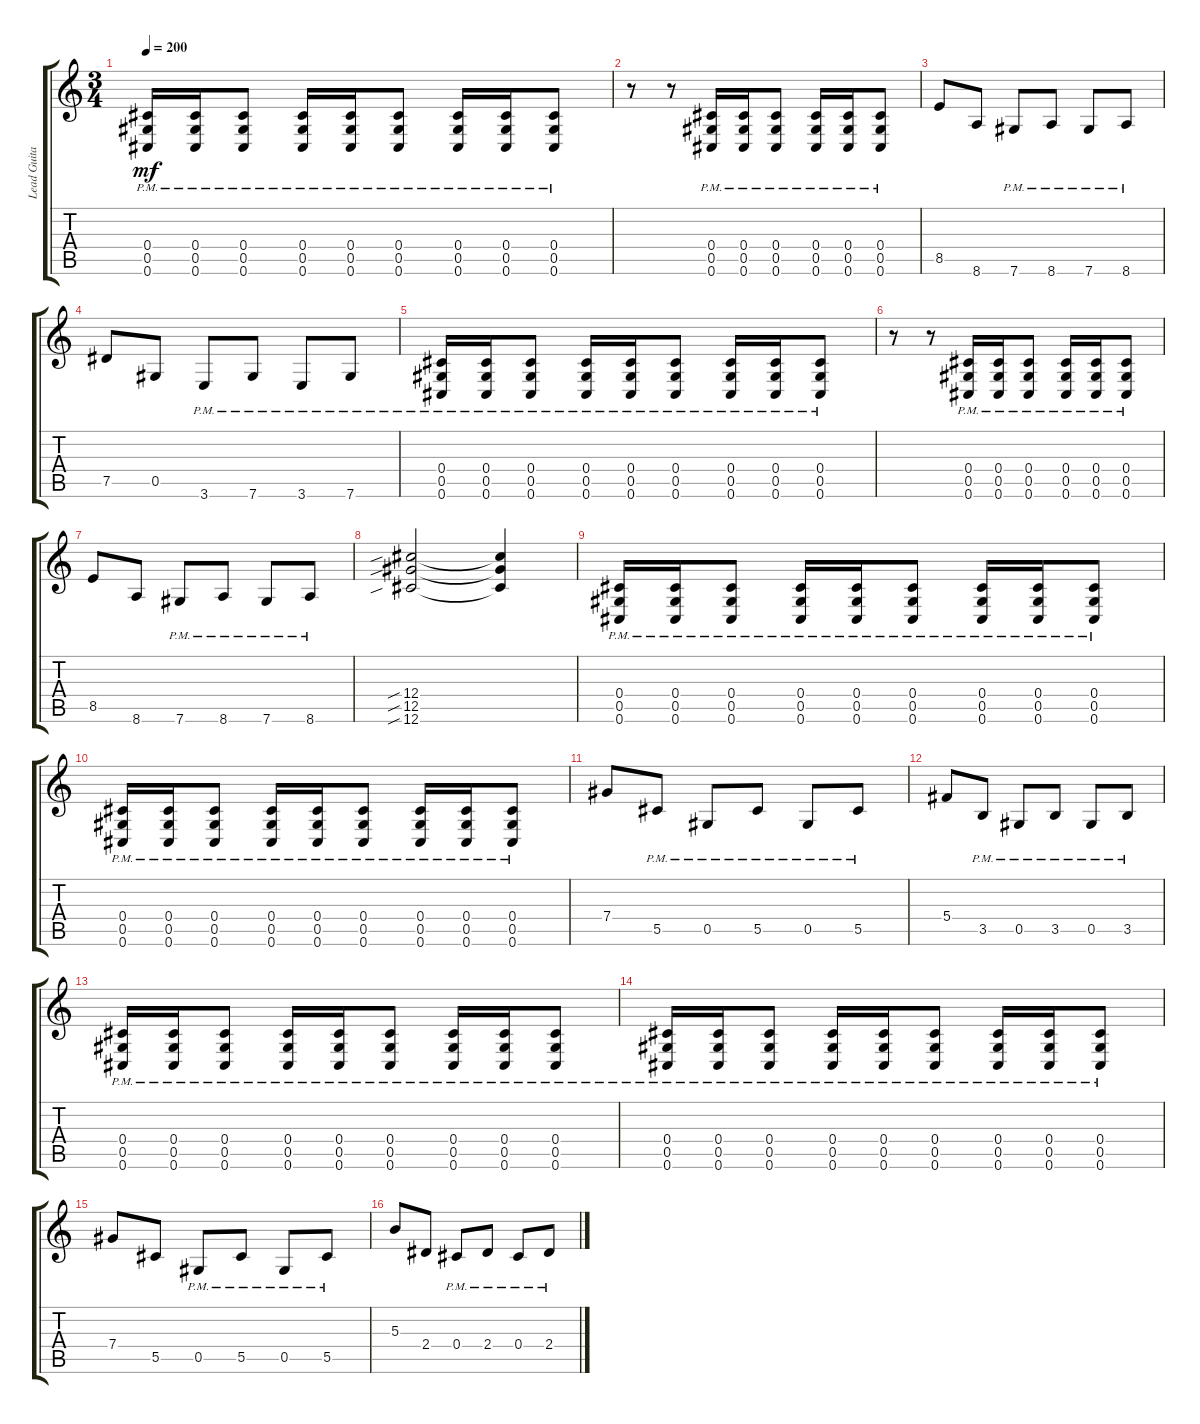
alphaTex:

\track ("Lead Guitar" "Lead Guita") {instrument distortionguitar}
\staff {score tabs}
\tuning (Eb4 Bb3 Gb3 Db3 Ab2 Db2) {hide}
\ts (3 4)
\tempo 200
\clef g2
\ks c
(0.4{pm} 0.5{pm} 0.6{pm}).16{dy mf} (0.4{pm} 0.5{pm} 0.6{pm}).16 (0.4{pm} 0.5{pm} 0.6{pm}).8 (0.4{pm} 0.5{pm} 0.6{pm}).16 (0.4{pm} 0.5{pm} 0.6{pm}).16 (0.4{pm} 0.5{pm} 0.6{pm}).8 (0.4{pm} 0.5{pm} 0.6{pm}).16 (0.4{pm} 0.5{pm} 0.6{pm}).16 (0.4{pm} 0.5{pm} 0.6{pm}).8 |
r.8 r.8 (0.4{pm} 0.5{pm} 0.6{pm}).16 (0.4{pm} 0.5{pm} 0.6{pm}).16 (0.4{pm} 0.5{pm} 0.6{pm}).8 (0.4{pm} 0.5{pm} 0.6{pm}).16 (0.4{pm} 0.5{pm} 0.6{pm}).16 (0.4{pm} 0.5{pm} 0.6{pm}).8 |
8.5.8 8.6.8 7.6{pm}.8 8.6{pm}.8 7.6{pm}.8 8.6{pm}.8 |
7.5.8 0.5.8 3.6{pm}.8 7.6{pm}.8 3.6{pm}.8 7.6{pm}.8 |
(0.4{pm} 0.5{pm} 0.6{pm}).16 (0.4{pm} 0.5{pm} 0.6{pm}).16 (0.4{pm} 0.5{pm} 0.6{pm}).8 (0.4{pm} 0.5{pm} 0.6{pm}).16 (0.4{pm} 0.5{pm} 0.6{pm}).16 (0.4{pm} 0.5{pm} 0.6{pm}).8 (0.4{pm} 0.5{pm} 0.6{pm}).16 (0.4{pm} 0.5{pm} 0.6{pm}).16 (0.4{pm} 0.5{pm} 0.6{pm}).8 |
r.8 r.8 (0.4{pm} 0.5{pm} 0.6{pm}).16 (0.4{pm} 0.5{pm} 0.6{pm}).16 (0.4{pm} 0.5{pm} 0.6{pm}).8 (0.4{pm} 0.5{pm} 0.6{pm}).16 (0.4{pm} 0.5{pm} 0.6{pm}).16 (0.4{pm} 0.5{pm} 0.6{pm}).8 |
8.5.8 8.6.8 7.6{pm}.8 8.6{pm}.8 7.6{pm}.8 8.6{pm}.8 |
(12.4{sib} 12.5{sib} 12.6{sib}).2 (12.4{t} 12.5{t} 12.6{t}).4 |
(0.4{pm} 0.5{pm} 0.6{pm}).16 (0.4{pm} 0.5{pm} 0.6{pm}).16 (0.4{pm} 0.5{pm} 0.6{pm}).8 (0.4{pm} 0.5{pm} 0.6{pm}).16 (0.4{pm} 0.5{pm} 0.6{pm}).16 (0.4{pm} 0.5{pm} 0.6{pm}).8 (0.4{pm} 0.5{pm} 0.6{pm}).16 (0.4{pm} 0.5{pm} 0.6{pm}).16 (0.4{pm} 0.5{pm} 0.6{pm}).8 |
(0.4{pm} 0.5{pm} 0.6{pm}).16 (0.4{pm} 0.5{pm} 0.6{pm}).16 (0.4{pm} 0.5{pm} 0.6{pm}).8 (0.4{pm} 0.5{pm} 0.6{pm}).16 (0.4{pm} 0.5{pm} 0.6{pm}).16 (0.4{pm} 0.5{pm} 0.6{pm}).8 (0.4{pm} 0.5{pm} 0.6{pm}).16 (0.4{pm} 0.5{pm} 0.6{pm}).16 (0.4{pm} 0.5{pm} 0.6{pm}).8 |
7.4.8 5.5{pm}.8 0.5{pm}.8 5.5{pm}.8 0.5{pm}.8 5.5{pm}.8 |
5.4.8 3.5{pm}.8 0.5{pm}.8 3.5{pm}.8 0.5{pm}.8 3.5{pm}.8 |
(0.4{pm} 0.5{pm} 0.6{pm}).16 (0.4{pm} 0.5{pm} 0.6{pm}).16 (0.4{pm} 0.5{pm} 0.6{pm}).8 (0.4{pm} 0.5{pm} 0.6{pm}).16 (0.4{pm} 0.5{pm} 0.6{pm}).16 (0.4{pm} 0.5{pm} 0.6{pm}).8 (0.4{pm} 0.5{pm} 0.6{pm}).16 (0.4{pm} 0.5{pm} 0.6{pm}).16 (0.4{pm} 0.5{pm} 0.6{pm}).8 |
(0.4{pm} 0.5{pm} 0.6{pm}).16 (0.4{pm} 0.5{pm} 0.6{pm}).16 (0.4{pm} 0.5{pm} 0.6{pm}).8 (0.4{pm} 0.5{pm} 0.6{pm}).16 (0.4{pm} 0.5{pm} 0.6{pm}).16 (0.4{pm} 0.5{pm} 0.6{pm}).8 (0.4{pm} 0.5{pm} 0.6{pm}).16 (0.4{pm} 0.5{pm} 0.6{pm}).16 (0.4{pm} 0.5{pm} 0.6{pm}).8 |
7.4.8 5.5.8 0.5{pm}.8 5.5{pm}.8 0.5{pm}.8 5.5{pm}.8 |
5.3.8 2.4.8 0.4{pm}.8 2.4{pm}.8 0.4{pm}.8 2.4{pm}.8
